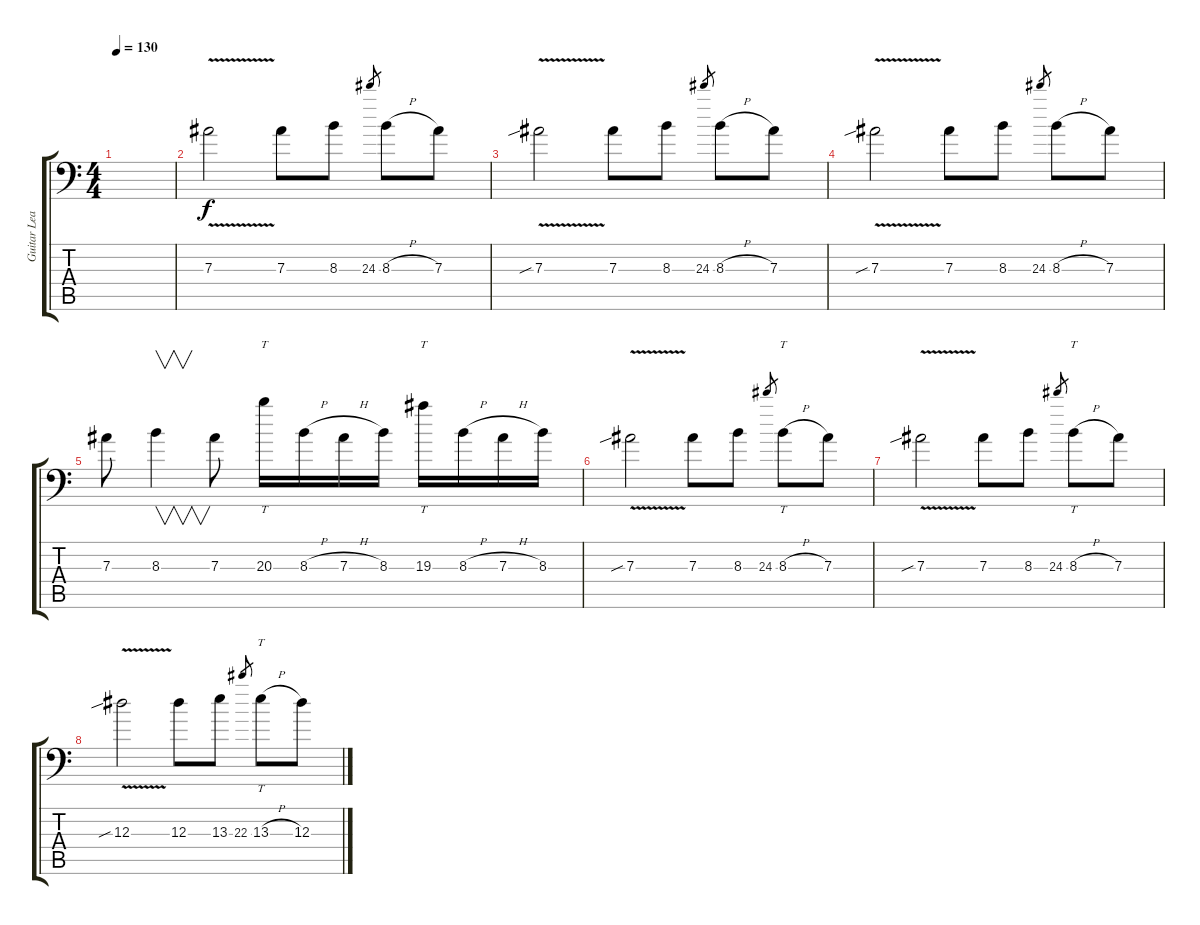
\track ("Guitar Lead" "Guitar Lea") {instrument overdrivenguitar}
\staff {score tabs}
\tuning (C4 G3 Eb3 Bb2 F2 Bb1) {hide}
\ts (4 4)
\tempo 130
\clef f4
\ks c
|
7.3{v}.2 7.3.8 8.3.8 24.3.8{gr} 8.3{h}.8 7.3.8 |
7.3{v sib}.2 7.3.8 8.3.8 24.3.8{gr} 8.3{h}.8 7.3.8 |
7.3{v sib}.2 7.3.8 8.3.8 24.3.8{gr} 8.3{h}.8 7.3.8 |
7.3.8 8.3.4{v} 7.3.8 20.3.16{tt} 8.3{h}.16 7.3{h}.16 8.3.16 19.3.16{tt} 8.3{h}.16 7.3{h}.16 8.3.16 |
7.3{v sib}.2 7.3.8 8.3.8 24.3.8{gr} 8.3{h}.8{tt} 7.3.8 |
7.3{v sib}.2 7.3.8 8.3.8 24.3.8{gr} 8.3{h}.8{tt} 7.3.8 |
12.3{v sib}.2 12.3.8 13.3.8 22.3.8{gr} 13.3{h}.8{tt} 12.3.8
